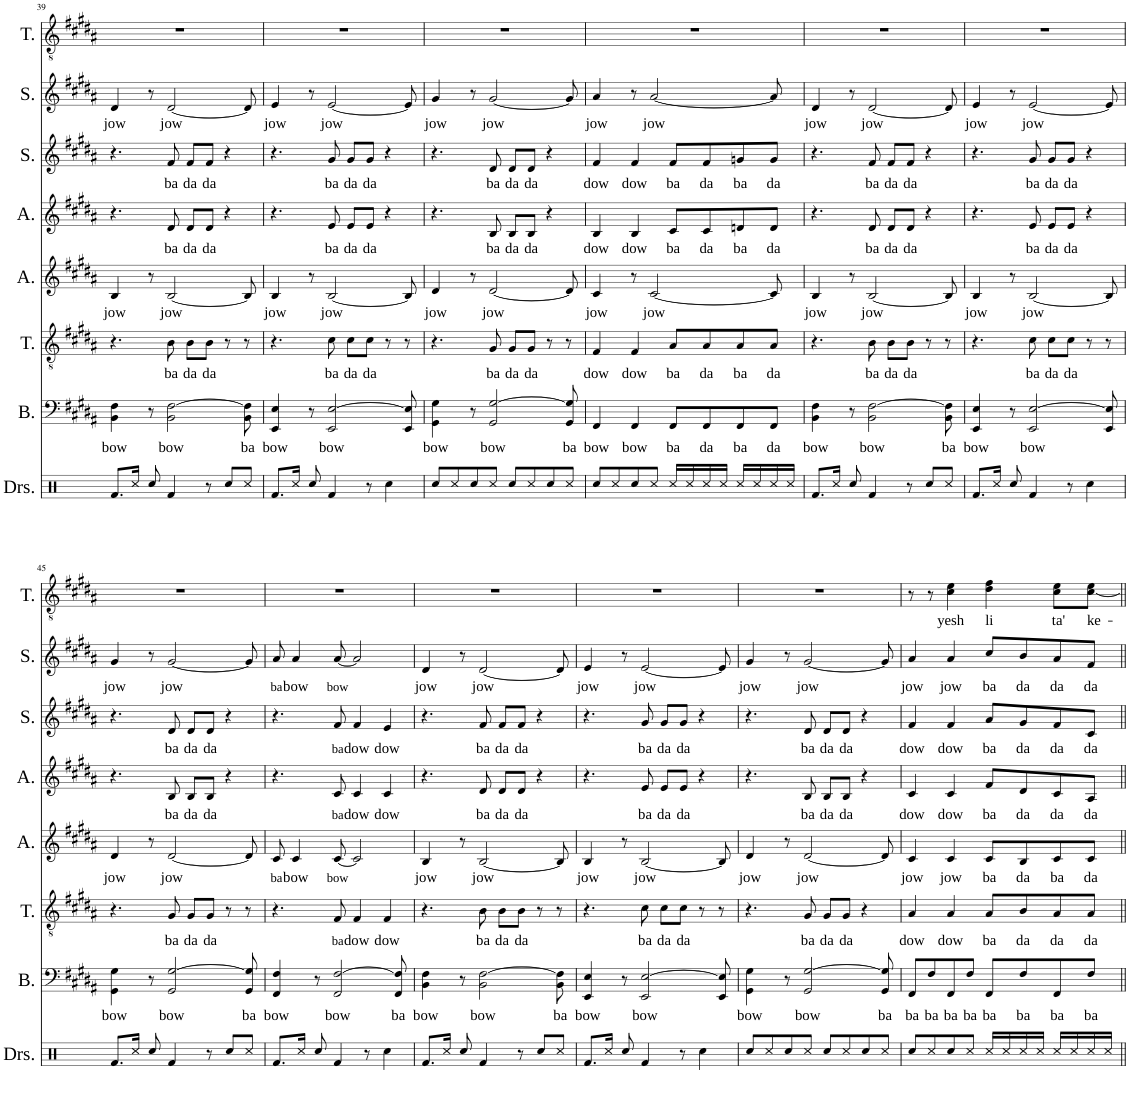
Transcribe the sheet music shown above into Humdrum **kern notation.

**kern	**kern	**text	**kern	**text	**kern	**text	**kern	**text	**kern	**text	**kern	**text	**kern	**text
*part8	*part7	*part7	*part6	*part6	*part5	*part5	*part4	*part4	*part3	*part3	*part2	*part2	*part1	*part1
*staff8	*staff7	*staff7	*staff6	*staff6	*staff5	*staff5	*staff4	*staff4	*staff3	*staff3	*staff2	*staff2	*staff1	*staff1
*I"Drumset	*I"Bass	*	*I"Tenor	*	*I"Alto	*	*I"Alto	*	*I"Soprano	*	*I"Soprano	*	*I"Tenor	*
*I'Drs.	*I'B.	*	*I'T.	*	*I'A.	*	*I'A.	*	*I'S.	*	*I'S.	*	*I'T.	*
!!LO:PB:g=z
*clefX	*clefF4	*	*clefGv2	*	*clefG2	*	*clefG2	*	*clefG2	*	*clefG2	*	*clefGv2	*
*k[f#c#g#d#a#]	*k[f#c#g#d#a#]	*	*k[f#c#g#d#a#]	*	*k[f#c#g#d#a#]	*	*k[f#c#g#d#a#]	*	*k[f#c#g#d#a#]	*	*k[f#c#g#d#a#]	*	*k[f#c#g#d#a#]	*
*M4/4	*M4/4	*	*M4/4	*	*M4/4	*	*M4/4	*	*M4/4	*	*M4/4	*	*M4/4	*
=39	=39	=39	=39	=39	=39	=39	=39	=39	=39	=39	=39	=39	=39	=39
!	!	!LO:LY:b	!	!	!	!LO:LY:b	!	!	!	!	!	!LO:LY:b	!	!
8.Rf/L	4BB\ 4F#\	bow	4.r	.	4B/	jow	4.r	.	4.r	.	4d#/	jow	1r	.
16Rcc/Jk	.	.	.	.	.	.	.	.	.	.	.	.	.	.
8Rcc/	8r	.	.	.	8r	.	.	.	.	.	8r	.	.	.
!	!	!LO:LY:b	!	!LO:LY:b	!	!LO:LY:b	!	!LO:LY:b	!	!LO:LY:b	!	!LO:LY:b	!	!
4Rf/	2BB\ [2F#\	bow	8B\	ba	[2B/	jow	8d#/	ba	8f#/	ba	[2d#/	jow	.	.
!	!	!	!	!LO:LY:b	!	!	!	!LO:LY:b	!	!LO:LY:b	!	!	!	!
.	.	.	8B\L	da	.	.	8d#/L	da	8f#/L	da	.	.	.	.
!	!	!	!	!LO:LY:b	!	!	!	!LO:LY:b	!	!LO:LY:b	!	!	!	!
8r	.	.	8B\J	da	.	.	8d#/J	da	8f#/J	da	.	.	.	.
8Rcc/L	.	.	8r	.	.	.	4r	.	4r	.	.	.	.	.
!	!	!LO:LY:b	!	!	!	!	!	!	!	!	!	!	!	!
8Rcc/J	8BB\ 8F#\]	ba	8r	.	8B/]	.	.	.	.	.	8d#/]	.	.	.
=40	=40	=40	=40	=40	=40	=40	=40	=40	=40	=40	=40	=40	=40	=40
!	!	!LO:LY:b	!	!	!	!LO:LY:b	!	!	!	!	!	!LO:LY:b	!	!
8.Rf/L	4EE/ 4E/	bow	4.r	.	4B/	jow	4.r	.	4.r	.	4e/	jow	1r	.
16Rcc/Jk	.	.	.	.	.	.	.	.	.	.	.	.	.	.
8Rcc/	8r	.	.	.	8r	.	.	.	.	.	8r	.	.	.
!	!	!LO:LY:b	!	!LO:LY:b	!	!LO:LY:b	!	!LO:LY:b	!	!LO:LY:b	!	!LO:LY:b	!	!
4Rf/	2EE/ [2E/	bow	8c#\	ba	[2B/	jow	8e/	ba	8g#/	ba	[2e/	jow	.	.
!	!	!	!	!LO:LY:b	!	!	!	!LO:LY:b	!	!LO:LY:b	!	!	!	!
.	.	.	8c#\L	da	.	.	8e/L	da	8g#/L	da	.	.	.	.
!	!	!	!	!LO:LY:b	!	!	!	!LO:LY:b	!	!LO:LY:b	!	!	!	!
8r	.	.	8c#\J	da	.	.	8e/J	da	8g#/J	da	.	.	.	.
4Rcc\	.	.	8r	.	.	.	4r	.	4r	.	.	.	.	.
.	8EE/ 8E/]	.	8r	.	8B/]	.	.	.	.	.	8e/]	.	.	.
=41	=41	=41	=41	=41	=41	=41	=41	=41	=41	=41	=41	=41	=41	=41
!	!	!LO:LY:b	!	!	!	!LO:LY:b	!	!	!	!	!	!LO:LY:b	!	!
8Rcc/L	4GG#\ 4G#\	bow	4.r	.	4d#/	jow	4.r	.	4.r	.	4g#/	jow	1r	.
8Rcc/	.	.	.	.	.	.	.	.	.	.	.	.	.	.
8Rcc/	8r	.	.	.	8r	.	.	.	.	.	8r	.	.	.
!	!	!LO:LY:b	!	!LO:LY:b	!	!LO:LY:b	!	!LO:LY:b	!	!LO:LY:b	!	!LO:LY:b	!	!
8Rcc/J	2GG#/ [2G#/	bow	8G#/	ba	[2d#/	jow	8B/	ba	8d#/	ba	[2g#/	jow	.	.
!	!	!	!	!LO:LY:b	!	!	!	!LO:LY:b	!	!LO:LY:b	!	!	!	!
8Rcc/L	.	.	8G#/L	da	.	.	8B/L	da	8d#/L	da	.	.	.	.
!	!	!	!	!LO:LY:b	!	!	!	!LO:LY:b	!	!LO:LY:b	!	!	!	!
8Rcc/	.	.	8G#/J	da	.	.	8B/J	da	8d#/J	da	.	.	.	.
8Rcc/	.	.	8r	.	.	.	4r	.	4r	.	.	.	.	.
!	!	!LO:LY:b	!	!	!	!	!	!	!	!	!	!	!	!
8Rcc/J	8GG#/ 8G#/]	ba	8r	.	8d#/]	.	.	.	.	.	8g#/]	.	.	.
=42	=42	=42	=42	=42	=42	=42	=42	=42	=42	=42	=42	=42	=42	=42
!	!	!LO:LY:b	!	!LO:LY:b	!	!LO:LY:b	!	!LO:LY:b	!	!LO:LY:b	!	!LO:LY:b	!	!
8Rcc/L	4FF#/	bow	4F#/	dow	4c#/	jow	4B/	dow	4f#/	dow	4a#/	jow	1r	.
8Rcc/	.	.	.	.	.	.	.	.	.	.	.	.	.	.
!	!	!LO:LY:b	!	!LO:LY:b	!	!	!	!LO:LY:b	!	!LO:LY:b	!	!	!	!
8Rcc/	4FF#/	bow	4F#/	dow	8r	.	4B/	dow	4f#/	dow	8r	.	.	.
!	!	!	!	!	!	!LO:LY:b	!	!	!	!	!	!LO:LY:b	!	!
8Rcc/J	.	.	.	.	[2c#/	jow	.	.	.	.	[2a#/	jow	.	.
!	!	!LO:LY:b	!	!LO:LY:b	!	!	!	!LO:LY:b	!	!LO:LY:b	!	!	!	!
16Rcc/LL	8FF#/L	ba	8A#/L	ba	.	.	8c#/L	ba	8f#/L	ba	.	.	.	.
16Rcc/	.	.	.	.	.	.	.	.	.	.	.	.	.	.
!	!	!LO:LY:b	!	!LO:LY:b	!	!	!	!LO:LY:b	!	!LO:LY:b	!	!	!	!
16Rcc/	8FF#/	da	8A#/	da	.	.	8c#/	da	8f#/	da	.	.	.	.
16Rcc/JJ	.	.	.	.	.	.	.	.	.	.	.	.	.	.
!	!	!LO:LY:b	!	!LO:LY:b	!	!	!	!LO:LY:b	!	!LO:LY:b	!	!	!	!
16Rcc/LL	8FF#/	ba	8A#/	ba	.	.	8dn/	ba	8gn/	ba	.	.	.	.
16Rcc/	.	.	.	.	.	.	.	.	.	.	.	.	.	.
!	!	!LO:LY:b	!	!LO:LY:b	!	!	!	!LO:LY:b	!	!LO:LY:b	!	!	!	!
16Rcc/	8FF#/J	da	8A#/J	da	8c#/]	.	8d/J	da	8g/J	da	8a#/]	.	.	.
16Rcc/JJ	.	.	.	.	.	.	.	.	.	.	.	.	.	.
=43	=43	=43	=43	=43	=43	=43	=43	=43	=43	=43	=43	=43	=43	=43
!	!	!LO:LY:b	!	!	!	!LO:LY:b	!	!	!	!	!	!LO:LY:b	!	!
8.Rf/L	4BB\ 4F#\	bow	4.r	.	4B/	jow	4.r	.	4.r	.	4d#/	jow	1r	.
16Rcc/Jk	.	.	.	.	.	.	.	.	.	.	.	.	.	.
8Rcc/	8r	.	.	.	8r	.	.	.	.	.	8r	.	.	.
!	!	!LO:LY:b	!	!LO:LY:b	!	!LO:LY:b	!	!LO:LY:b	!	!LO:LY:b	!	!LO:LY:b	!	!
4Rf/	2BB\ [2F#\	bow	8B\	ba	[2B/	jow	8d#/	ba	8f#/	ba	[2d#/	jow	.	.
!	!	!	!	!LO:LY:b	!	!	!	!LO:LY:b	!	!LO:LY:b	!	!	!	!
.	.	.	8B\L	da	.	.	8d#/L	da	8f#/L	da	.	.	.	.
!	!	!	!	!LO:LY:b	!	!	!	!LO:LY:b	!	!LO:LY:b	!	!	!	!
8r	.	.	8B\J	da	.	.	8d#/J	da	8f#/J	da	.	.	.	.
8Rcc/L	.	.	8r	.	.	.	4r	.	4r	.	.	.	.	.
!	!	!LO:LY:b	!	!	!	!	!	!	!	!	!	!	!	!
8Rcc/J	8BB\ 8F#\]	ba	8r	.	8B/]	.	.	.	.	.	8d#/]	.	.	.
=44	=44	=44	=44	=44	=44	=44	=44	=44	=44	=44	=44	=44	=44	=44
!	!	!LO:LY:b	!	!	!	!LO:LY:b	!	!	!	!	!	!LO:LY:b	!	!
8.Rf/L	4EE/ 4E/	bow	4.r	.	4B/	jow	4.r	.	4.r	.	4e/	jow	1r	.
16Rcc/Jk	.	.	.	.	.	.	.	.	.	.	.	.	.	.
8Rcc/	8r	.	.	.	8r	.	.	.	.	.	8r	.	.	.
!	!	!LO:LY:b	!	!LO:LY:b	!	!LO:LY:b	!	!LO:LY:b	!	!LO:LY:b	!	!LO:LY:b	!	!
4Rf/	2EE/ [2E/	bow	8c#\	ba	[2B/	jow	8e/	ba	8g#/	ba	[2e/	jow	.	.
!	!	!	!	!LO:LY:b	!	!	!	!LO:LY:b	!	!LO:LY:b	!	!	!	!
.	.	.	8c#\L	da	.	.	8e/L	da	8g#/L	da	.	.	.	.
!	!	!	!	!LO:LY:b	!	!	!	!LO:LY:b	!	!LO:LY:b	!	!	!	!
8r	.	.	8c#\J	da	.	.	8e/J	da	8g#/J	da	.	.	.	.
4Rcc\	.	.	8r	.	.	.	4r	.	4r	.	.	.	.	.
.	8EE/ 8E/]	.	8r	.	8B/]	.	.	.	.	.	8e/]	.	.	.
!!LO:LB:g=z
=45	=45	=45	=45	=45	=45	=45	=45	=45	=45	=45	=45	=45	=45	=45
!	!	!LO:LY:b	!	!	!	!LO:LY:b	!	!	!	!	!	!LO:LY:b	!	!
8.Rf/L	4GG#\ 4G#\	bow	4.r	.	4d#/	jow	4.r	.	4.r	.	4g#/	jow	1r	.
16Rcc/Jk	.	.	.	.	.	.	.	.	.	.	.	.	.	.
8Rcc/	8r	.	.	.	8r	.	.	.	.	.	8r	.	.	.
!	!	!LO:LY:b	!	!LO:LY:b	!	!LO:LY:b	!	!LO:LY:b	!	!LO:LY:b	!	!LO:LY:b	!	!
4Rf/	2GG#/ [2G#/	bow	8G#/	ba	[2d#/	jow	8B/	ba	8d#/	ba	[2g#/	jow	.	.
!	!	!	!	!LO:LY:b	!	!	!	!LO:LY:b	!	!LO:LY:b	!	!	!	!
.	.	.	8G#/L	da	.	.	8B/L	da	8d#/L	da	.	.	.	.
!	!	!	!	!LO:LY:b	!	!	!	!LO:LY:b	!	!LO:LY:b	!	!	!	!
8r	.	.	8G#/J	da	.	.	8B/J	da	8d#/J	da	.	.	.	.
8Rcc/L	.	.	8r	.	.	.	4r	.	4r	.	.	.	.	.
!	!	!LO:LY:b	!	!	!	!	!	!	!	!	!	!	!	!
8Rcc/J	8GG#/ 8G#/]	ba	8r	.	8d#/]	.	.	.	.	.	8g#/]	.	.	.
=46	=46	=46	=46	=46	=46	=46	=46	=46	=46	=46	=46	=46	=46	=46
!	!	!LO:LY:b	!	!	!	!LO:LY:b	!	!	!	!	!	!LO:LY:b	!	!
8.Rf/L	4FF#/ 4F#/	bow	4.r	.	8c#/	ba	4.r	.	4.r	.	8a#/	ba	1r	.
!	!	!	!	!	!	!LO:LY:b	!	!	!	!	!	!LO:LY:b	!	!
.	.	.	.	.	4c#/	bow	.	.	.	.	4a#/	bow	.	.
16Rcc/Jk	.	.	.	.	.	.	.	.	.	.	.	.	.	.
8Rcc/	8r	.	.	.	.	.	.	.	.	.	.	.	.	.
!	!	!LO:LY:b	!	!LO:LY:b	!	!LO:LY:b	!	!LO:LY:b	!	!LO:LY:b	!	!LO:LY:b	!	!
4Rf/	2FF#/ [2F#/	bow	8F#/	ba	[8c#/	bow	8c#/	ba	8f#/	ba	[8a#/	bow	.	.
!	!	!	!	!LO:LY:b	!	!	!	!LO:LY:b	!	!LO:LY:b	!	!	!	!
.	.	.	4F#/	dow	2c#/]	.	4c#/	dow	4f#/	dow	2a#/]	.	.	.
8r	.	.	.	.	.	.	.	.	.	.	.	.	.	.
!	!	!	!	!LO:LY:b	!	!	!	!LO:LY:b	!	!LO:LY:b	!	!	!	!
4Rcc\	.	.	4F#/	dow	.	.	4c#/	dow	4e/	dow	.	.	.	.
!	!	!LO:LY:b	!	!	!	!	!	!	!	!	!	!	!	!
.	8FF#/ 8F#/]	ba	.	.	.	.	.	.	.	.	.	.	.	.
=47	=47	=47	=47	=47	=47	=47	=47	=47	=47	=47	=47	=47	=47	=47
!	!	!LO:LY:b	!	!	!	!LO:LY:b	!	!	!	!	!	!LO:LY:b	!	!
8.Rf/L	4BB\ 4F#\	bow	4.r	.	4B/	jow	4.r	.	4.r	.	4d#/	jow	1r	.
16Rcc/Jk	.	.	.	.	.	.	.	.	.	.	.	.	.	.
8Rcc/	8r	.	.	.	8r	.	.	.	.	.	8r	.	.	.
!	!	!LO:LY:b	!	!LO:LY:b	!	!LO:LY:b	!	!LO:LY:b	!	!LO:LY:b	!	!LO:LY:b	!	!
4Rf/	2BB\ [2F#\	bow	8B\	ba	[2B/	jow	8d#/	ba	8f#/	ba	[2d#/	jow	.	.
!	!	!	!	!LO:LY:b	!	!	!	!LO:LY:b	!	!LO:LY:b	!	!	!	!
.	.	.	8B\L	da	.	.	8d#/L	da	8f#/L	da	.	.	.	.
!	!	!	!	!LO:LY:b	!	!	!	!LO:LY:b	!	!LO:LY:b	!	!	!	!
8r	.	.	8B\J	da	.	.	8d#/J	da	8f#/J	da	.	.	.	.
8Rcc/L	.	.	8r	.	.	.	4r	.	4r	.	.	.	.	.
!	!	!LO:LY:b	!	!	!	!	!	!	!	!	!	!	!	!
8Rcc/J	8BB\ 8F#\]	ba	8r	.	8B/]	.	.	.	.	.	8d#/]	.	.	.
=48	=48	=48	=48	=48	=48	=48	=48	=48	=48	=48	=48	=48	=48	=48
!	!	!LO:LY:b	!	!	!	!LO:LY:b	!	!	!	!	!	!LO:LY:b	!	!
8.Rf/L	4EE/ 4E/	bow	4.r	.	4B/	jow	4.r	.	4.r	.	4e/	jow	1r	.
16Rcc/Jk	.	.	.	.	.	.	.	.	.	.	.	.	.	.
8Rcc/	8r	.	.	.	8r	.	.	.	.	.	8r	.	.	.
!	!	!LO:LY:b	!	!LO:LY:b	!	!LO:LY:b	!	!LO:LY:b	!	!LO:LY:b	!	!LO:LY:b	!	!
4Rf/	2EE/ [2E/	bow	8c#\	ba	[2B/	jow	8e/	ba	8g#/	ba	[2e/	jow	.	.
!	!	!	!	!LO:LY:b	!	!	!	!LO:LY:b	!	!LO:LY:b	!	!	!	!
.	.	.	8c#\L	da	.	.	8e/L	da	8g#/L	da	.	.	.	.
!	!	!	!	!LO:LY:b	!	!	!	!LO:LY:b	!	!LO:LY:b	!	!	!	!
8r	.	.	8c#\J	da	.	.	8e/J	da	8g#/J	da	.	.	.	.
4Rcc\	.	.	8r	.	.	.	4r	.	4r	.	.	.	.	.
.	8EE/ 8E/]	.	8r	.	8B/]	.	.	.	.	.	8e/]	.	.	.
=49	=49	=49	=49	=49	=49	=49	=49	=49	=49	=49	=49	=49	=49	=49
!	!	!LO:LY:b	!	!	!	!LO:LY:b	!	!	!	!	!	!LO:LY:b	!	!
8Rcc/L	4GG#\ 4G#\	bow	4.r	.	4d#/	jow	4.r	.	4.r	.	4g#/	jow	1r	.
8Rcc/	.	.	.	.	.	.	.	.	.	.	.	.	.	.
8Rcc/	8r	.	.	.	8r	.	.	.	.	.	8r	.	.	.
!	!	!LO:LY:b	!	!LO:LY:b	!	!LO:LY:b	!	!LO:LY:b	!	!LO:LY:b	!	!LO:LY:b	!	!
8Rcc/J	2GG#/ [2G#/	bow	8G#/	ba	[2d#/	jow	8B/	ba	8d#/	ba	[2g#/	jow	.	.
!	!	!	!	!LO:LY:b	!	!	!	!LO:LY:b	!	!LO:LY:b	!	!	!	!
8Rcc/L	.	.	8G#/L	da	.	.	8B/L	da	8d#/L	da	.	.	.	.
!	!	!	!	!LO:LY:b	!	!	!	!LO:LY:b	!	!LO:LY:b	!	!	!	!
8Rcc/	.	.	8G#/J	da	.	.	8B/J	da	8d#/J	da	.	.	.	.
8Rcc/	.	.	4r	.	.	.	4r	.	4r	.	.	.	.	.
!	!	!LO:LY:b	!	!	!	!	!	!	!	!	!	!	!	!
8Rcc/J	8GG#/ 8G#/]	ba	.	.	8d#/]	.	.	.	.	.	8g#/]	.	.	.
=50	=50	=50	=50	=50	=50	=50	=50	=50	=50	=50	=50	=50	=50	=50
!	!	!LO:LY:b	!	!LO:LY:b	!	!LO:LY:b	!	!LO:LY:b	!	!LO:LY:b	!	!LO:LY:b	!	!
8Rcc/L	8FF#/L	ba	4A#/	dow	4c#/	jow	4c#/	dow	4f#/	dow	4a#/	jow	8r	.
!	!	!LO:LY:b	!	!	!	!	!	!	!	!	!	!	!	!
8Rcc/	8F#/	ba	.	.	.	.	.	.	.	.	.	.	8r	.
!	!	!LO:LY:b	!	!LO:LY:b	!	!LO:LY:b	!	!LO:LY:b	!	!LO:LY:b	!	!LO:LY:b	!	!LO:LY:b
8Rcc/	8FF#/	ba	4A#/	dow	4c#/	jow	4c#/	dow	4f#/	dow	4a#/	jow	4c#\ 4e\	yesh
!	!	!LO:LY:b	!	!	!	!	!	!	!	!	!	!	!	!
8Rcc/J	8F#/J	ba	.	.	.	.	.	.	.	.	.	.	.	.
!	!	!LO:LY:b	!	!LO:LY:b	!	!LO:LY:b	!	!LO:LY:b	!	!LO:LY:b	!	!LO:LY:b	!	!LO:LY:b
16Rcc/LL	8FF#/L	ba	8A#/L	ba	8c#/L	ba	8f#/L	ba	8a#/L	ba	8cc#/L	ba	4d#\ 4f#\	li
16Rcc/	.	.	.	.	.	.	.	.	.	.	.	.	.	.
!	!	!LO:LY:b	!	!LO:LY:b	!	!LO:LY:b	!	!LO:LY:b	!	!LO:LY:b	!	!LO:LY:b	!	!
16Rcc/	8F#/	ba	8B/	da	8B/	da	8d#/	da	8g#/	da	8b/	da	.	.
16Rcc/JJ	.	.	.	.	.	.	.	.	.	.	.	.	.	.
!	!	!LO:LY:b	!	!LO:LY:b	!	!LO:LY:b	!	!LO:LY:b	!	!LO:LY:b	!	!LO:LY:b	!	!LO:LY:b
16Rcc/LL	8FF#/	ba	8A#/	da	8c#/	ba	8c#/	da	8f#/	da	8a#/	da	8c#\ 8e\L	ta'
16Rcc/	.	.	.	.	.	.	.	.	.	.	.	.	.	.
!	!	!LO:LY:b	!	!LO:LY:b	!	!LO:LY:b	!	!LO:LY:b	!	!LO:LY:b	!	!LO:LY:b	!	!LO:LY:b
16Rcc/	8F#/J	ba	8A#/J	da	8c#/J	da	8A#/J	da	8c#/J	da	8f#/J	da	[8c#\ 8e\J	ke-
16Rcc/JJ	.	.	.	.	.	.	.	.	.	.	.	.	.	.
=||	=||	=||	=||	=||	=||	=||	=||	=||	=||	=||	=||	=||	=||	=||
*-	*-	*-	*-	*-	*-	*-	*-	*-	*-	*-	*-	*-	*-	*-
